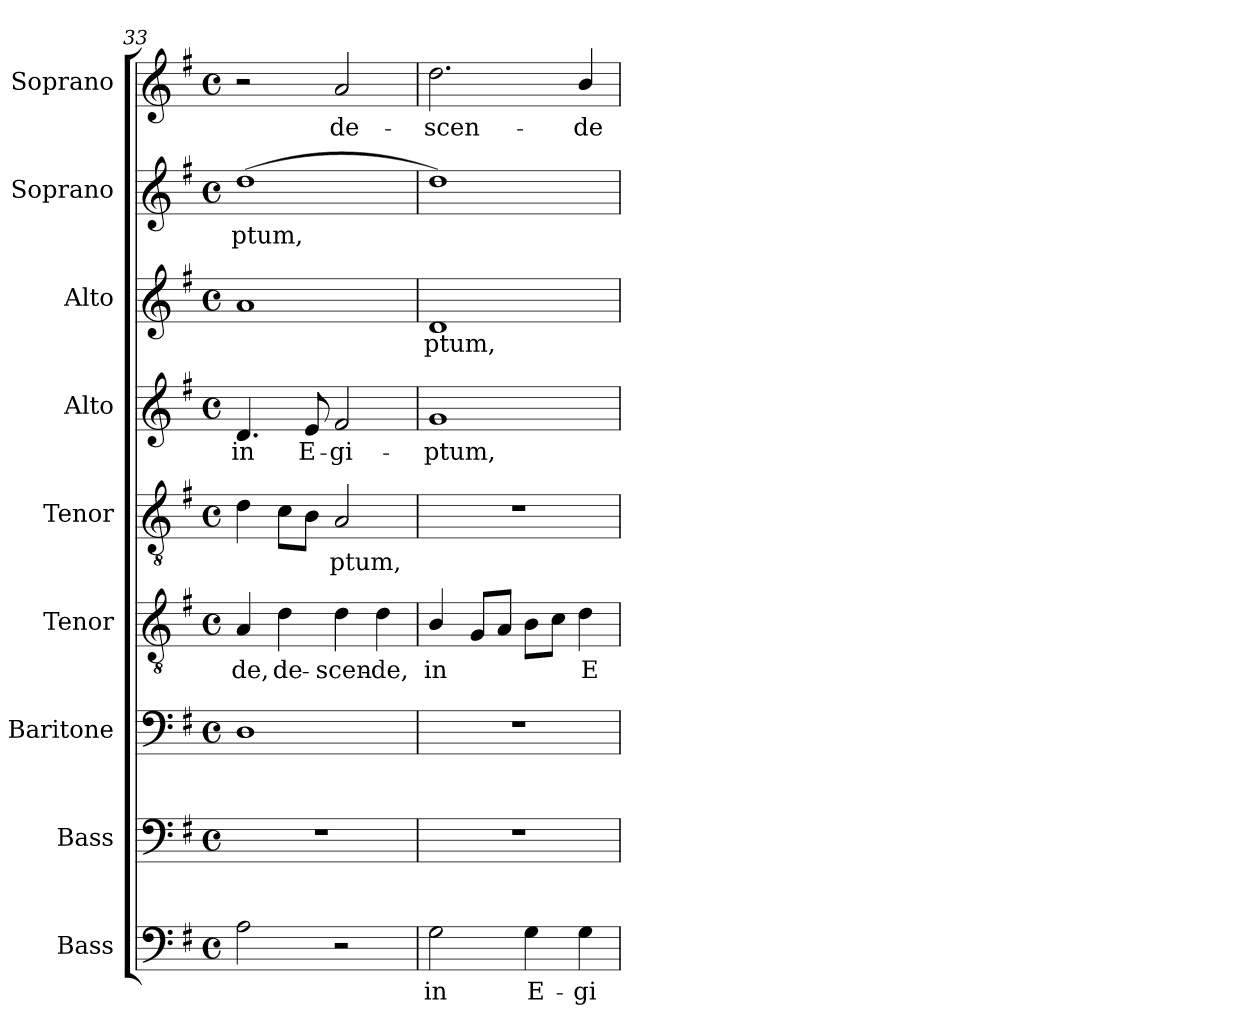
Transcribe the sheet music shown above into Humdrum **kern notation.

**kern	**text	**kern	**kern	**kern	**text	**kern	**text	**kern	**text	**kern	**text	**kern	**text	**kern	**text
*part9	*part9	*part8	*part7	*part6	*part6	*part5	*part5	*part4	*part4	*part3	*part3	*part2	*part2	*part1	*part1
*staff9	*staff9	*staff8	*staff7	*staff6	*staff6	*staff5	*staff5	*staff4	*staff4	*staff3	*staff3	*staff2	*staff2	*staff1	*staff1
*I"Bass	*	*I"Bass	*I"Baritone	*I"Tenor	*	*I"Tenor	*	*I"Alto	*	*I"Alto	*	*I"Soprano	*	*I"Soprano	*
*I'B.	*	*I'B.	*I'Bar.	*I'T.	*	*I'T.	*	*I'A.	*	*I'A.	*	*I'S.	*	*I'S.	*
*clefF4	*	*clefF4	*clefF4	*clefGv2	*	*clefGv2	*	*clefG2	*	*clefG2	*	*clefG2	*	*clefG2	*
*	*	*	*	*ITrd7c12	*	*ITrd7c12	*	*	*	*	*	*	*	*	*
*k[f#]	*	*k[f#]	*k[f#]	*k[f#]	*	*k[f#]	*	*k[f#]	*	*k[f#]	*	*k[f#]	*	*k[f#]	*
*G:	*	*G:	*G:	*G:	*	*G:	*	*G:	*	*G:	*	*G:	*	*G:	*
*M4/4	*	*M4/4	*M4/4	*M4/4	*	*M4/4	*	*M4/4	*	*M4/4	*	*M4/4	*	*M4/4	*
*met(c)	*	*met(c)	*met(c)	*met(c)	*	*met(c)	*	*met(c)	*	*met(c)	*	*met(c)	*	*met(c)	*
=33	=33	=33	=33	=33	=33	=33	=33	=33	=33	=33	=33	=33	=33	=33	=33
!	!	!	!	!	!LO:LY:b:color=#000000	!	!	!	!	!	!	!	!	!	!
!	!	!	!	!	!	!	!	!	!LO:LY:b:color=#000000	!	!	!	!	!	!
!	!	!	!	!	!	!	!	!	!	!	!	!	!LO:LY:b:color=#000000	!	!
2Ai\	.	1r	1Di	4AAi/	-de,	4Di\	.	4.di/	in	1ai	.	(1ddi	-ptum,	2r	.
!	!	!	!	!	!LO:LY:b:color=#000000	!	!	!	!	!	!	!	!	!	!
.	.	.	.	4Di\	de-	8Ci\L	.	.	.	.	.	.	.	.	.
!	!	!	!	!	!	!	!	!	!LO:LY:b:color=#000000	!	!	!	!	!	!
.	.	.	.	.	.	8BBi\J	.	8ei/	E-	.	.	.	.	.	.
!	!	!	!	!	!LO:LY:b:color=#000000	!	!	!	!	!	!	!	!	!	!
!	!	!	!	!	!	!	!LO:LY:b:color=#000000	!	!	!	!	!	!	!	!
!	!	!	!	!	!	!	!	!	!LO:LY:b:color=#000000	!	!	!	!	!	!
!	!	!	!	!	!	!	!	!	!	!	!	!	!	!	!LO:LY:b:color=#000000
2r	.	.	.	4Di\	-scen-	2AAi/	-ptum,	2f#i/	-gi-	.	.	.	.	2ai/	de-
!	!	!	!	!	!LO:LY:b:color=#000000	!	!	!	!	!	!	!	!	!	!
.	.	.	.	4Di\	-de,	.	.	.	.	.	.	.	.	.	.
=34	=34	=34	=34	=34	=34	=34	=34	=34	=34	=34	=34	=34	=34	=34	=34
!	!LO:LY:b:color=#000000	!	!	!	!	!	!	!	!	!	!	!	!	!	!
!	!	!	!	!	!LO:LY:b:color=#000000	!	!	!	!	!	!	!	!	!	!
!	!	!	!	!	!	!	!	!	!LO:LY:b:color=#000000	!	!	!	!	!	!
!	!	!	!	!	!	!	!	!	!	!	!LO:LY:b:color=#000000	!	!	!	!
!	!	!	!	!	!	!	!	!	!	!	!	!	!	!	!LO:LY:b:color=#000000
2Gi\	in	1r	1r	4BBi/	in	1r	.	1gi	-ptum,	1di	-ptum,	1ddi)	.	2.ddi\	-scen-
.	.	.	.	8GGi/L	.	.	.	.	.	.	.	.	.	.	.
.	.	.	.	8AAi/J	.	.	.	.	.	.	.	.	.	.	.
!	!LO:LY:b:color=#000000	!	!	!	!	!	!	!	!	!	!	!	!	!	!
4Gi\	E-	.	.	8BBi\L	.	.	.	.	.	.	.	.	.	.	.
.	.	.	.	8Ci\J	.	.	.	.	.	.	.	.	.	.	.
!	!LO:LY:b:color=#000000	!	!	!	!	!	!	!	!	!	!	!	!	!	!
!	!	!	!	!	!LO:LY:b:color=#000000	!	!	!	!	!	!	!	!	!	!
!	!	!	!	!	!	!	!	!	!	!	!	!	!	!	!LO:LY:b:color=#000000
4Gi\	-gi-	.	.	4Di\	E-	.	.	.	.	.	.	.	.	4bi/	-de
=	=	=	=	=	=	=	=	=	=	=	=	=	=	=	=
*-	*-	*-	*-	*-	*-	*-	*-	*-	*-	*-	*-	*-	*-	*-	*-
